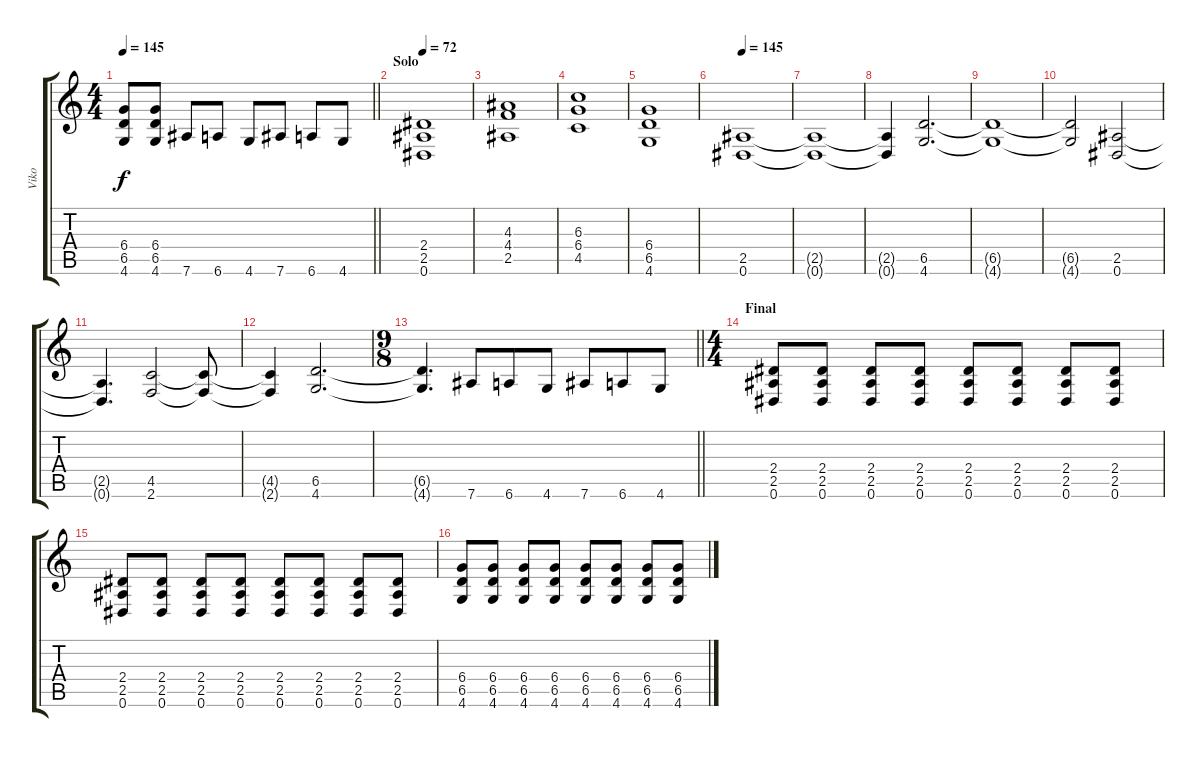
\track ("Viko" "Viko") {instrument overdrivenguitar}
\staff {score tabs}
\tuning (Eb4 Bb3 Gb3 Db3 Ab2 Eb2) {hide}
\ts (4 4)
\tempo 145
\clef g2
\barLineRight lightlight
\ks c
(6.4 6.5 4.6).8{dy f} (6.4 6.5 4.6).8 7.6.8 6.6.8 4.6.8 7.6.8 6.6.8 4.6.8 |
\section ("" "Solo")
\tempo 72
(2.4 2.5 0.6).1 |
(4.3 4.4 2.5).1 |
(6.3 6.4 4.5).1 |
(6.4 6.5 4.6).1 |
\tempo 145
(2.5 0.6).1 |
(2.5{t} 0.6{t}).1 |
(2.5{t} 0.6{t}).4 (6.5 4.6).2{d} |
(6.5{t} 4.6{t}).1 |
(6.5{t} 4.6{t}).2 (2.5 0.6).2 |
(2.5{t} 0.6{t}).4{d} (4.5 2.6).2 (4.5{t} 2.6{t}).8 |
(4.5{t} 2.6{t}).4 (6.5 4.6).2{d} |
\ts (9 8)
\barLineRight lightlight
(6.5{t} 4.6{t}).4{d} 7.6.8 6.6.8 4.6.8 7.6.8 6.6.8 4.6.8 |
\ts (4 4)
\section ("" "Final")
(2.4 2.5 0.6).8 (2.4 2.5 0.6).8 (2.4 2.5 0.6).8 (2.4 2.5 0.6).8 (2.4 2.5 0.6).8 (2.4 2.5 0.6).8 (2.4 2.5 0.6).8 (2.4 2.5 0.6).8 |
(2.4 2.5 0.6).8 (2.4 2.5 0.6).8 (2.4 2.5 0.6).8 (2.4 2.5 0.6).8 (2.4 2.5 0.6).8 (2.4 2.5 0.6).8 (2.4 2.5 0.6).8 (2.4 2.5 0.6).8 |
(6.4 6.5 4.6).8 (6.4 6.5 4.6).8 (6.4 6.5 4.6).8 (6.4 6.5 4.6).8 (6.4 6.5 4.6).8 (6.4 6.5 4.6).8 (6.4 6.5 4.6).8 (6.4 6.5 4.6).8
